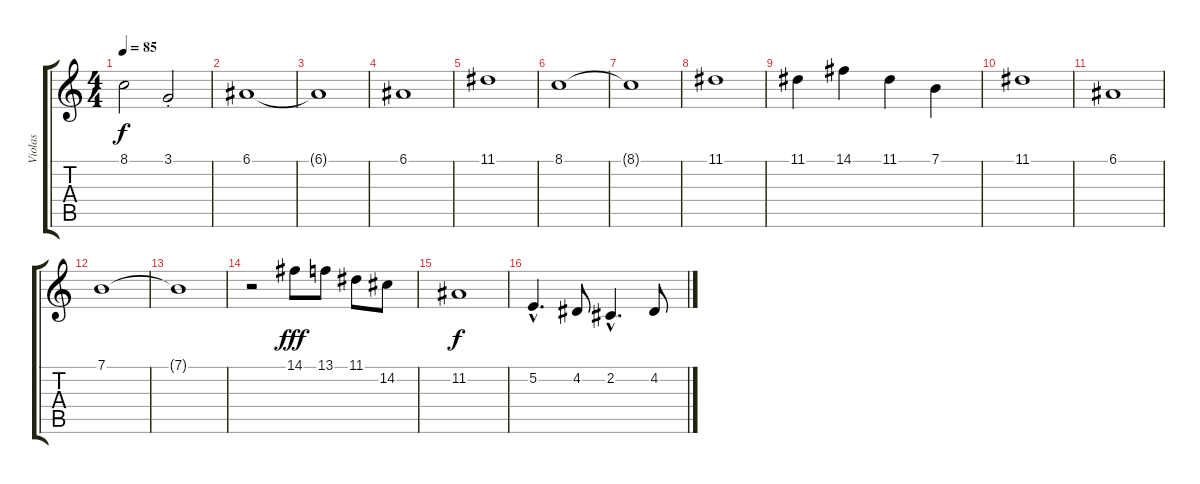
\track ("Violas" "Violas") {instrument stringensemble2}
\staff {score tabs}
\tuning (E4 B3 G3 D3 A2 E2) {hide}
\ts (4 4)
\tempo 85
\clef g2
\ks c
8.1.2{dy f} 3.1{st}.2 |
6.1.1 |
6.1{t}.1 |
6.1.1 |
11.1.1 |
8.1.1 |
8.1{t}.1 |
11.1.1 |
11.1.4 14.1.4 11.1.4 7.1.4 |
11.1.1 |
6.1.1 |
7.1.1 |
7.1{t}.1 |
r.2 14.1.8{dy fff} 13.1.8 11.1.8 14.2.8 |
11.2.1{dy f} |
5.2{hac}.4{d} 4.2.8 2.2{hac}.4{d} 4.2.8
